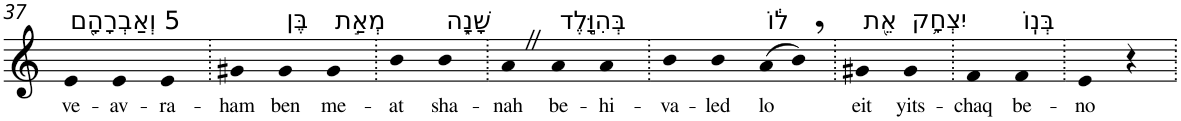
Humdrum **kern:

**kern	**text
*part1	*part1
*staff1	*staff1
*I"Piano	*
*I'Pno	*
!!LO:PB:g=z
*clefG2	*
*k[]	*
=37	=37
!LO:TX:a:t=5 וְאַבְרָהָ֖ם	!
!	!LO:LY:b
4e	ve-
!	!LO:LY:b
4e	-av-
!	!LO:LY:b
4e	-ra-
=38.	=38.
!	!LO:LY:b
4g#X	-ham
!LO:TX:a:t=בֶּן	!
!	!LO:LY:b
4g#	ben
!LO:TX:a:t=מְאַ֣ת	!
!	!LO:LY:b
4g#	me-
=39.	=39.
!	!LO:LY:b
4b	-at
!LO:TX:a:t=שָׁנָ֑ה	!
!	!LO:LY:b
4b	sha-
=40.	=40.
!	!LO:LY:b
4aZ	-nah
!LO:TX:a:t=בְּהִוָּ֣לֶד	!
!	!LO:LY:b
4a	be-
!	!LO:LY:b
4a	-hi-
=41.	=41.
!	!LO:LY:b
4b	-va-
!	!LO:LY:b
4b	-led
!LO:TX:a:t=ל֔וֹ	!
!	!LO:LY:b
(>8a	lo
8b,)	.
=42.	=42.
!LO:TX:a:t=אֵ֖ת	!
!	!LO:LY:b
4g#X	eit
!LO:TX:a:t=יִצְחָ֥ק	!
!	!LO:LY:b
4g#	yits-
=43.	=43.
!	!LO:LY:b
4f	-chaq
!LO:TX:a:t=בְּנֽוֹ	!
!	!LO:LY:b
4f	be-
=44.	=44.
!	!LO:LY:b
4e	-no
4r	.
=.	=.
*-	*-
